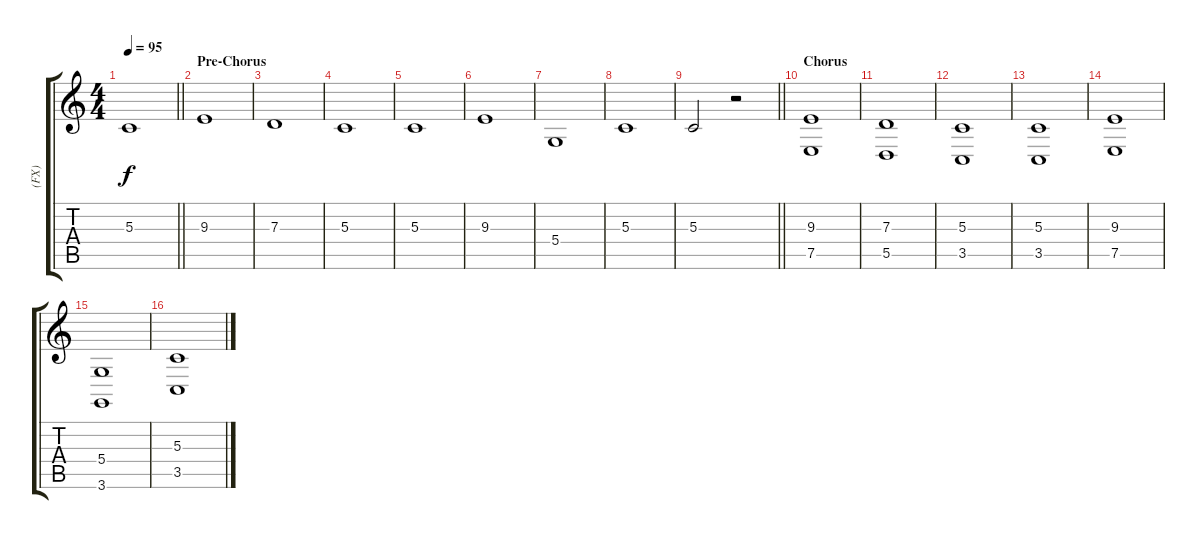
\track ("(FX)" "(FX)") {instrument lead1square}
\staff {score tabs}
\tuning (E4 B3 G3 D3 A2 E2) {hide}
\ts (4 4)
\tempo 95
\clef g2
\barLineRight lightlight
\ks c
5.3.1{dy f} |
\section ("" "Pre-Chorus")
9.3.1 |
7.3.1 |
5.3.1 |
5.3.1 |
9.3.1 |
5.4.1 |
5.3.1 |
\barLineRight lightlight
5.3.2 r.2 |
\section ("" "Chorus")
(9.3 7.5).1{volume 10} |
(7.3 5.5).1 |
(5.3 3.5).1 |
(5.3 3.5).1 |
(9.3 7.5).1 |
(5.4 3.6).1 |
(5.3 3.5).1
